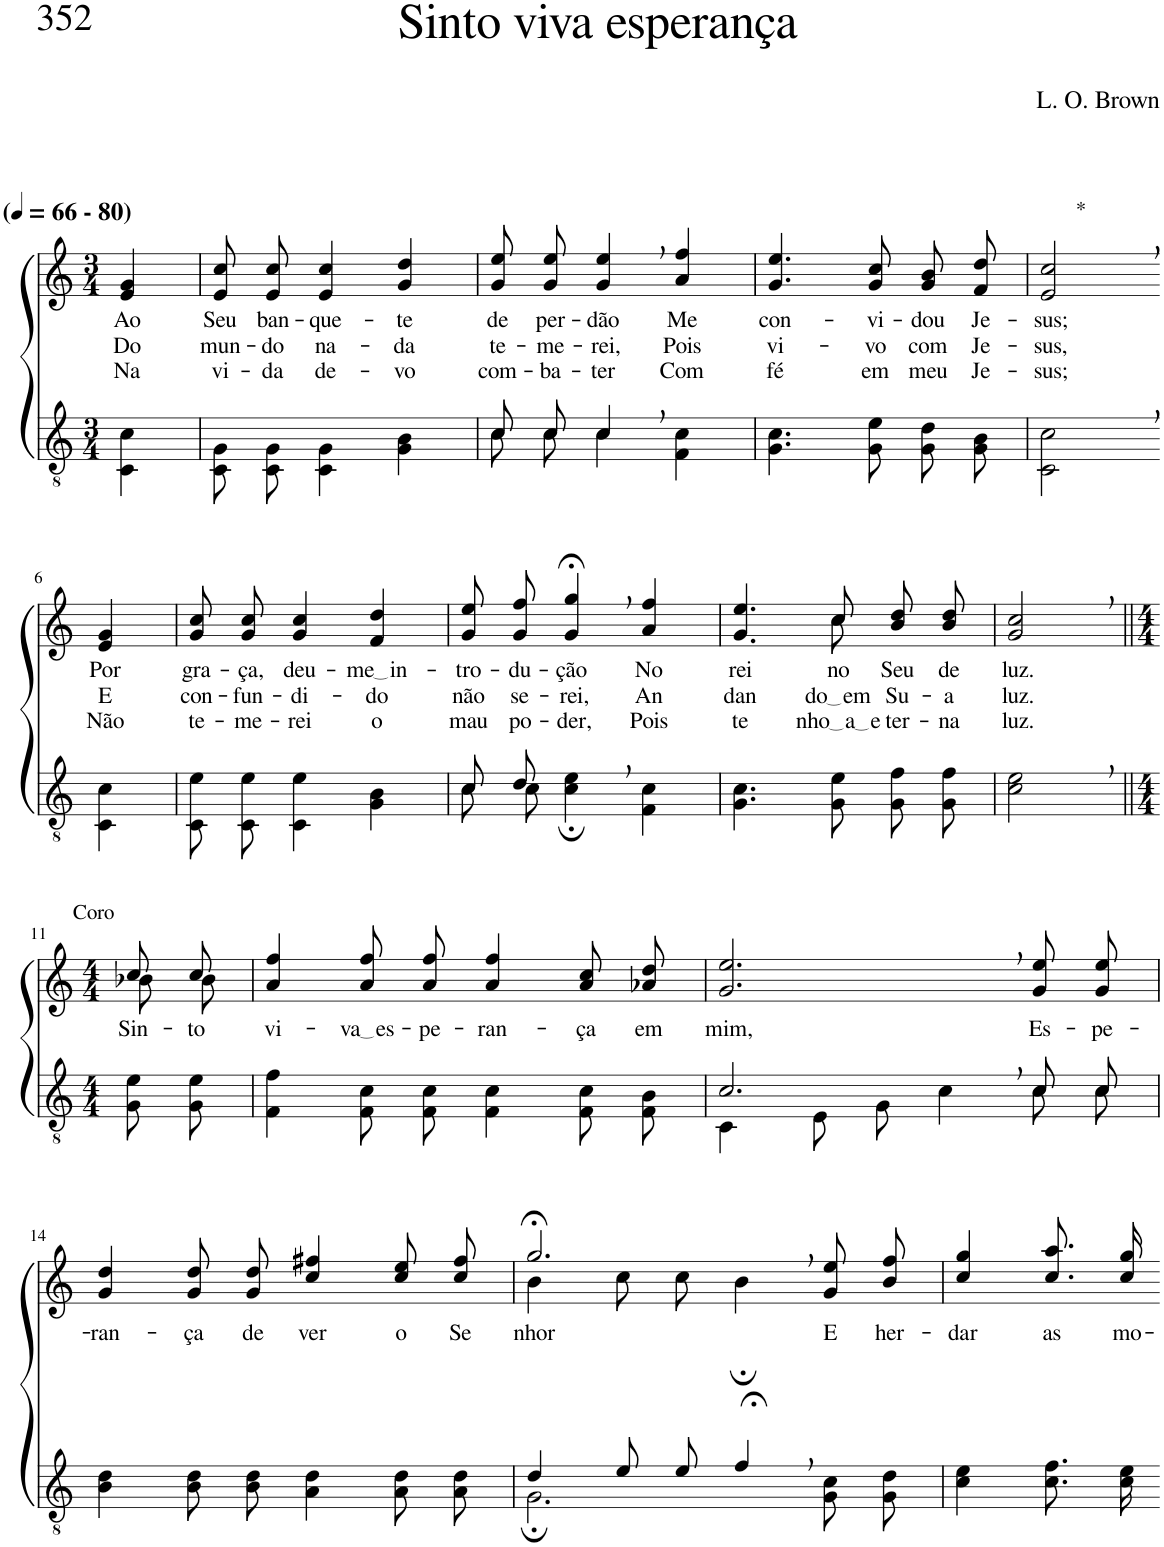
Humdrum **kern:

**kern	**kern	**text	**text	**text
*part2	*part1	*part1	*part1	*part1
*staff2	*staff1	*staff1	*staff1	*staff1
*I"Parte III e IV	*I"Parte I e II	*	*	*
*clefGv2	*clefG2	*	*	*
*Trd3c5	*Trd3c5	*	*	*
*k[]	*k[]	*	*	*
*M3/4	*M3/4	*	*	*
*MM66	*MM66	*	*	*
=1	=1	=1	=1	=1
!	!LO:TX:a:B:t=(	!	!	!
!	!LO:TX:a:B:t=- 80)	!	!	!
!	!	!LO:LY:b	!LO:LY:b	!LO:LY:b
4C\ 4c\	4e/ 4g/	Ao	Do	Na
=2	=2	=2	=2	=2
!	!	!LO:LY:b	!LO:LY:b	!LO:LY:b
8C/ 8G/L	8e/ 8cc/L	Seu	mun-	vi-
!	!	!LO:LY:b	!LO:LY:b	!LO:LY:b
8C/ 8G/J	8e/ 8cc/J	ban-	-do	-da
!	!	!LO:LY:b	!LO:LY:b	!LO:LY:b
4C\ 4G\	4e/ 4cc/	-que-	na-	de-
!	!	!LO:LY:b	!LO:LY:b	!LO:LY:b
4G\ 4B\	4g/ 4dd/	-te	-da	-vo
=3	=3	=3	=3	=3
*^	*	*	*	*
!	!	!	!LO:LY:b	!LO:LY:b	!LO:LY:b
8c/L	8c\L	8g\ 8ee\L	de	te-	com-
!	!	!	!LO:LY:b	!LO:LY:b	!LO:LY:b
8c/J	8c\J	8g\ 8ee\J	per-	-me-	-ba-
!	!	!	!LO:LY:b	!LO:LY:b	!LO:LY:b
4c,/	4c\	4g/, 4ee/,	-dão	-rei,	-ter
!	!	!	!LO:LY:b	!LO:LY:b	!LO:LY:b
4ryy	4F\ 4c\	4a/ 4ff/	Me	Pois	Com
=4	=4	=4	=4	=4	=4
!	!	!	!LO:LY:b	!LO:LY:b	!LO:LY:b
*v	*v	*	*	*	*
4.G\ 4.c\	4.g/ 4.ee/	con-	vi-	fé
!	!	!LO:LY:b	!LO:LY:b	!LO:LY:b
8G\ 8e\	8g/ 8cc/	-vi-	-vo	em
!	!	!LO:LY:b	!LO:LY:b	!LO:LY:b
8G/ 8d/L	8g\ 8b\L	-dou	com	meu
!	!	!LO:LY:b	!LO:LY:b	!LO:LY:b
8G/ 8B/J	8f\ 8dd\J	Je-	Je-	Je-
=5	=5	=5	=5	=5
!	!LO:TX:a:t=*	!	!	!
!	!	!LO:LY:b	!LO:LY:b	!LO:LY:b
2C\, 2c\,	2e/, 2cc/,	-sus;	-sus,	-sus;
!!LO:LB:g=z
=6-	=6-	=6-	=6-	=6-
!	!	!LO:LY:b	!LO:LY:b	!LO:LY:b
4C\ 4c\	4e/ 4g/	Por	E	Não
=7	=7	=7	=7	=7
!	!	!LO:LY:b	!LO:LY:b	!LO:LY:b
8C/ 8e/L	8g/ 8cc/L	gra-	con-	te-
!	!	!LO:LY:b	!LO:LY:b	!LO:LY:b
8C/ 8e/J	8g/ 8cc/J	-ça,	-fun-	-me-
!	!	!LO:LY:b	!LO:LY:b	!LO:LY:b
4C\ 4e\	4g/ 4cc/	deu-	-di-	-rei
!	!	!LO:LY:b	!LO:LY:b	!LO:LY:b
4G\ 4B\	4f/ 4dd/	me in	-do	o
=8	=8	=8	=8	=8
*^	*	*	*	*
!	!	!	!LO:LY:b	!LO:LY:b	!LO:LY:b
8c/L	8c\L	8g\ 8ee\L	-tro-	não	mau
!	!	!	!LO:LY:b	!LO:LY:b	!LO:LY:b
8d/J	8c\J	8g\ 8ff\J	-du-	se-	po-
!	!	!	!LO:LY:b	!LO:LY:b	!LO:LY:b
2ryy	4c\; 4e\;	4g/;<, 4gg/;<,	-ção	-rei,	-der,
!	!	!	!LO:LY:b	!LO:LY:b	!LO:LY:b
.	4F\ 4c\	4a/ 4ff/	No	An-	Pois
=9	=9	=9	=9	=9	=9
*	*	*^	*	*	*
!	!	!	!	!LO:LY:b	!LO:LY:b	!LO:LY:b
*v	*v	*	*	*	*	*
4.G\ 4.c\	4.ryy	4.g/ 4.ee/	rei-	-dan-	te-
!	!	!	!LO:LY:b	!LO:LY:b	!LO:LY:b
8G\ 8e\	8cc\	8cc/	-no	do em	nho a e
!	!	!	!LO:LY:b	!LO:LY:b	!LO:LY:b
8G\ 8f\L	4ryy	8b\ 8dd\L	Seu	Su-	-ter-
!	!	!	!LO:LY:b	!LO:LY:b	!LO:LY:b
8G\ 8f\J	.	8b\ 8dd\J	de	-a	-na
=10	=10	=10	=10	=10	=10
!	!	!	!LO:LY:b	!LO:LY:b	!LO:LY:b
*	*v	*v	*	*	*
2c\, 2e\,	2g/, 2cc/,	luz.	luz.	-luz.
!!LO:LB:g=z
=11||	=11||	=11||	=11||	=11||
*M4/4	*M4/4	*	*	*
*	*^	*	*	*
!	!LO:TX:a:t=Coro	!	!	!	!
!	!	!	!LO:LY:b	!	!
8G\ 8e\L	8cc/L	8b-X\L	Sin-	.	.
!	!	!	!LO:LY:b	!	!
8G\ 8e\J	8cc/J	8b-\J	-to	.	.
=12	=12	=12	=12	=12	=12
!	!	!	!LO:LY:b	!	!
*	*v	*v	*	*	*
4F\ 4f\	4a/ 4ff/	vi-	.	.
!	!	!LO:LY:b	!	!
8F/ 8c/L	8a\ 8ff\L	va es	.	.
!	!	!LO:LY:b	!	!
8F/ 8c/J	8a\ 8ff\J	-pe-	.	.
!	!	!LO:LY:b	!	!
4F\ 4c\	4a/ 4ff/	-ran-	.	.
!	!	!LO:LY:b	!	!
8F/ 8c/L	8a\ 8cc\L	-ça	.	.
!	!	!LO:LY:b	!	!
8F/ 8B/J	8a-X\ 8dd\J	em	.	.
=13	=13	=13	=13	=13
*^	*	*	*	*
!	!	!	!LO:LY:b	!	!
2.c,/	4C\	2.g/, 2.ee/,	mim,	.	.
.	8E\L	.	.	.	.
.	8G\J	.	.	.	.
.	4c\	.	.	.	.
!	!	!	!LO:LY:b	!	!
8c/L	8c\L	8g\ 8ee\L	Es-	.	.
!	!	!	!LO:LY:b	!	!
8c/J	8c\J	8g\ 8ee\J	-pe-	.	.
!!LO:LB:g=z
=14	=14	=14	=14	=14	=14
!	!	!	!LO:LY:b	!	!
*v	*v	*	*	*	*
4B\ 4d\	4g/ 4dd/	-ran-	.	.
!	!	!LO:LY:b	!	!
8B\ 8d\L	8g\ 8dd\L	-ça	.	.
!	!	!LO:LY:b	!	!
8B\ 8d\J	8g\ 8dd\J	de	.	.
!	!	!LO:LY:b	!	!
4A\ 4d\	4cc/ 4ff#X/	ver	.	.
!	!	!LO:LY:b	!	!
8A\ 8d\L	8cc\ 8ee\L	o	.	.
!	!	!LO:LY:b	!	!
8A\ 8d\J	8cc\ 8ff#\J	Se-	.	.
=15	=15	=15	=15	=15
*^	*^	*	*	*
!	!	!	!	!LO:LY:b	!	!
4d/	2.G;\	2.gg;<,/	4b\	-nhor	.	.
8e/L	.	.	8cc\L	.	.	.
8e/J	.	.	8cc\J	.	.	.
4f;<,/	.	.	4b;\	.	.	.
!	!	!	!	!LO:LY:b	!	!
4ryy	8G\ 8c\L	8g\ 8ee\L	4ryy	E	.	.
!	!	!	!	!LO:LY:b	!	!
.	8G\ 8d\J	8b\ 8ff\J	.	her-	.	.
*	*	*v	*v	*	*	*
=16	=16	=16	=16	=16	=16
!	!	!	!LO:LY:b	!	!
*v	*v	*	*	*	*
4c\ 4e\	4cc/ 4gg/	-dar	.	.
!	!	!LO:LY:b	!	!
8.c\ 8.f\L	8.cc\ 8.aa\L	as	.	.
!	!	!LO:LY:b	!	!
16c\ 16e\Jk	16cc\ 16gg\Jk	mo-	.	.
=-	=-	=-	=-	=-
*-	*-	*-	*-	*-
